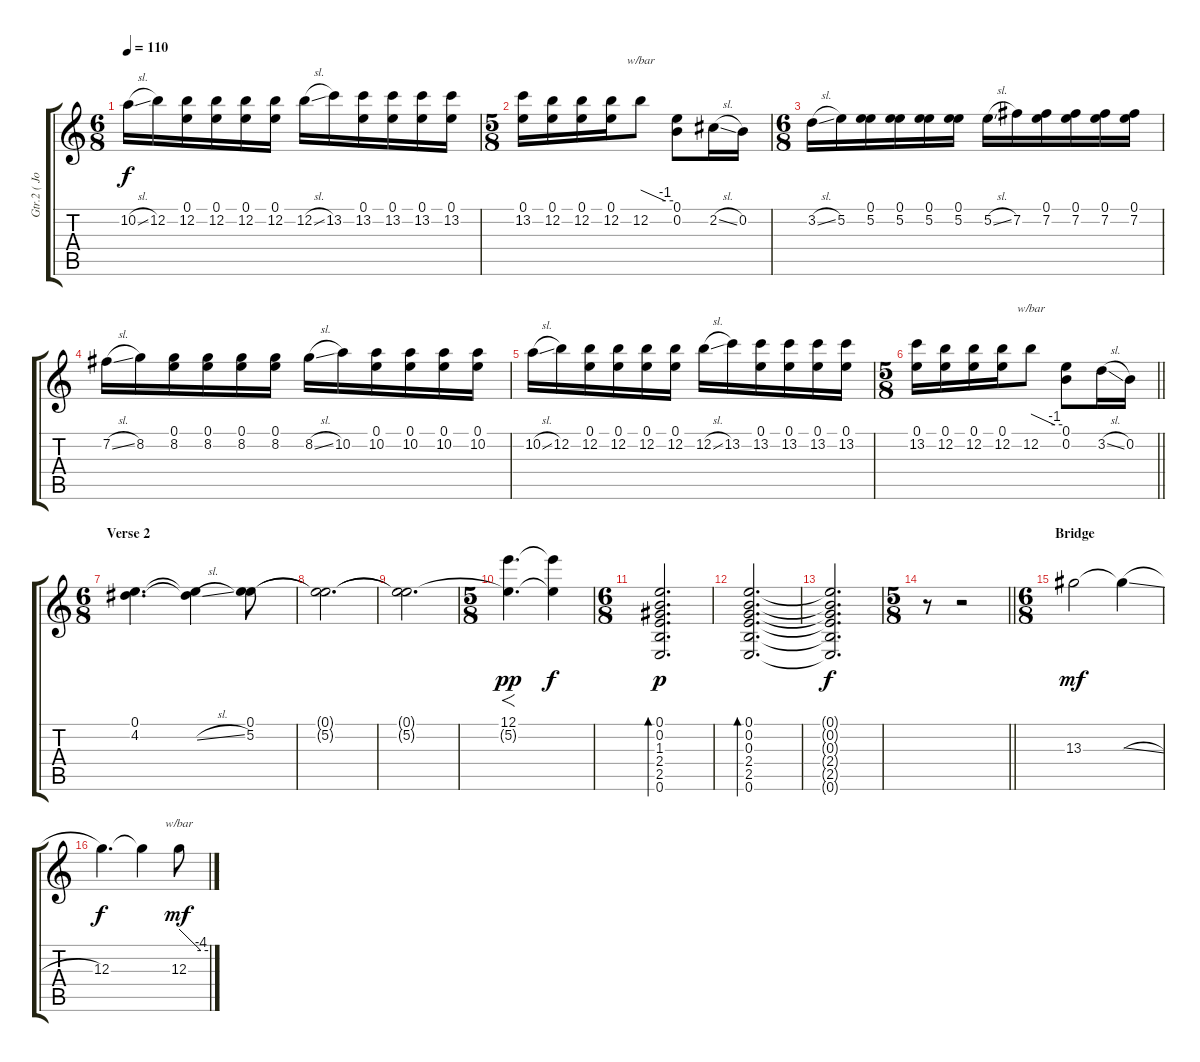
\track ("Gtr.2 ( John Greenwood )" "Gtr.2 ( Jo") {instrument distortionguitar}
\staff {score tabs}
\tuning (E4 B3 G3 D3 A2 E2) {hide}
\ts (6 8)
\tempo 110
\clef g2
\ks c
10.2{sl}.16{dy f} 12.2.16 (0.1 12.2).16 (0.1 12.2).16 (0.1 12.2).16 (0.1 12.2).16 12.2{sl}.16 13.2.16 (0.1 13.2).16 (0.1 13.2).16 (0.1 13.2).16 (0.1 13.2).16 |
\ts (5 8)
(0.1 13.2).16 (0.1 12.2).16 (0.1 12.2).16 (0.1 12.2).16 12.2.8{tbe (custom default 0 0 45 -4 60 -4)} (0.1 0.2).8 2.2{sl}.16 0.2.16 |
\ts (6 8)
3.2{sl}.16 5.2.16 (0.1 5.2).16 (0.1 5.2).16 (0.1 5.2).16 (0.1 5.2).16 5.2{sl}.16 7.2.16 (0.1 7.2).16 (0.1 7.2).16 (0.1 7.2).16 (0.1 7.2).16 |
7.2{sl}.16 8.2.16 (0.1 8.2).16 (0.1 8.2).16 (0.1 8.2).16 (0.1 8.2).16 8.2{sl}.16 10.2.16 (0.1 10.2).16 (0.1 10.2).16 (0.1 10.2).16 (0.1 10.2).16 |
10.2{sl}.16 12.2.16 (0.1 12.2).16 (0.1 12.2).16 (0.1 12.2).16 (0.1 12.2).16 12.2{sl}.16 13.2.16 (0.1 13.2).16 (0.1 13.2).16 (0.1 13.2).16 (0.1 13.2).16 |
\ts (5 8)
\barLineRight lightlight
(0.1 13.2).16 (0.1 12.2).16 (0.1 12.2).16 (0.1 12.2).16 12.2.8{tbe (custom default 0 0 45 -4 60 -4)} (0.1 0.2).8 3.2{sl}.16 0.2.16 |
\ts (6 8)
\section ("" "Verse 2")
(0.1 4.2).4{d} (0.1{t} 4.2{sl t}).4 (0.1 5.2).8 |
(0.1{t} 5.2{t}).2{d} |
(0.1{t} 5.2{t}).2{d} |
\ts (5 8)
(12.1 5.2{t}).4{f d dy pp} (12.1{t} 5.2{t}).4{dy f} |
\ts (6 8)
(0.1 0.2 1.3 2.4 2.5 0.6).2{d bd 120 dy p instrument distortionguitar} |
(0.1 0.2 0.3 2.4 2.5 0.6).2{d bd 120} |
(0.1{t} 0.2{t} 0.3{t} 2.4{t} 2.5{t} 0.6{t}).2{d dy f} |
\ts (5 8)
\barLineRight lightlight
r.8 r.2 |
\ts (6 8)
\section ("" "Bridge")
13.3.2{dy mf} 13.3{sl t}.4 |
12.3.4{d dy f} 12.3{t}.4 12.3.8{tbe (custom default 0 0 45 -16 60 -16) dy mf}
